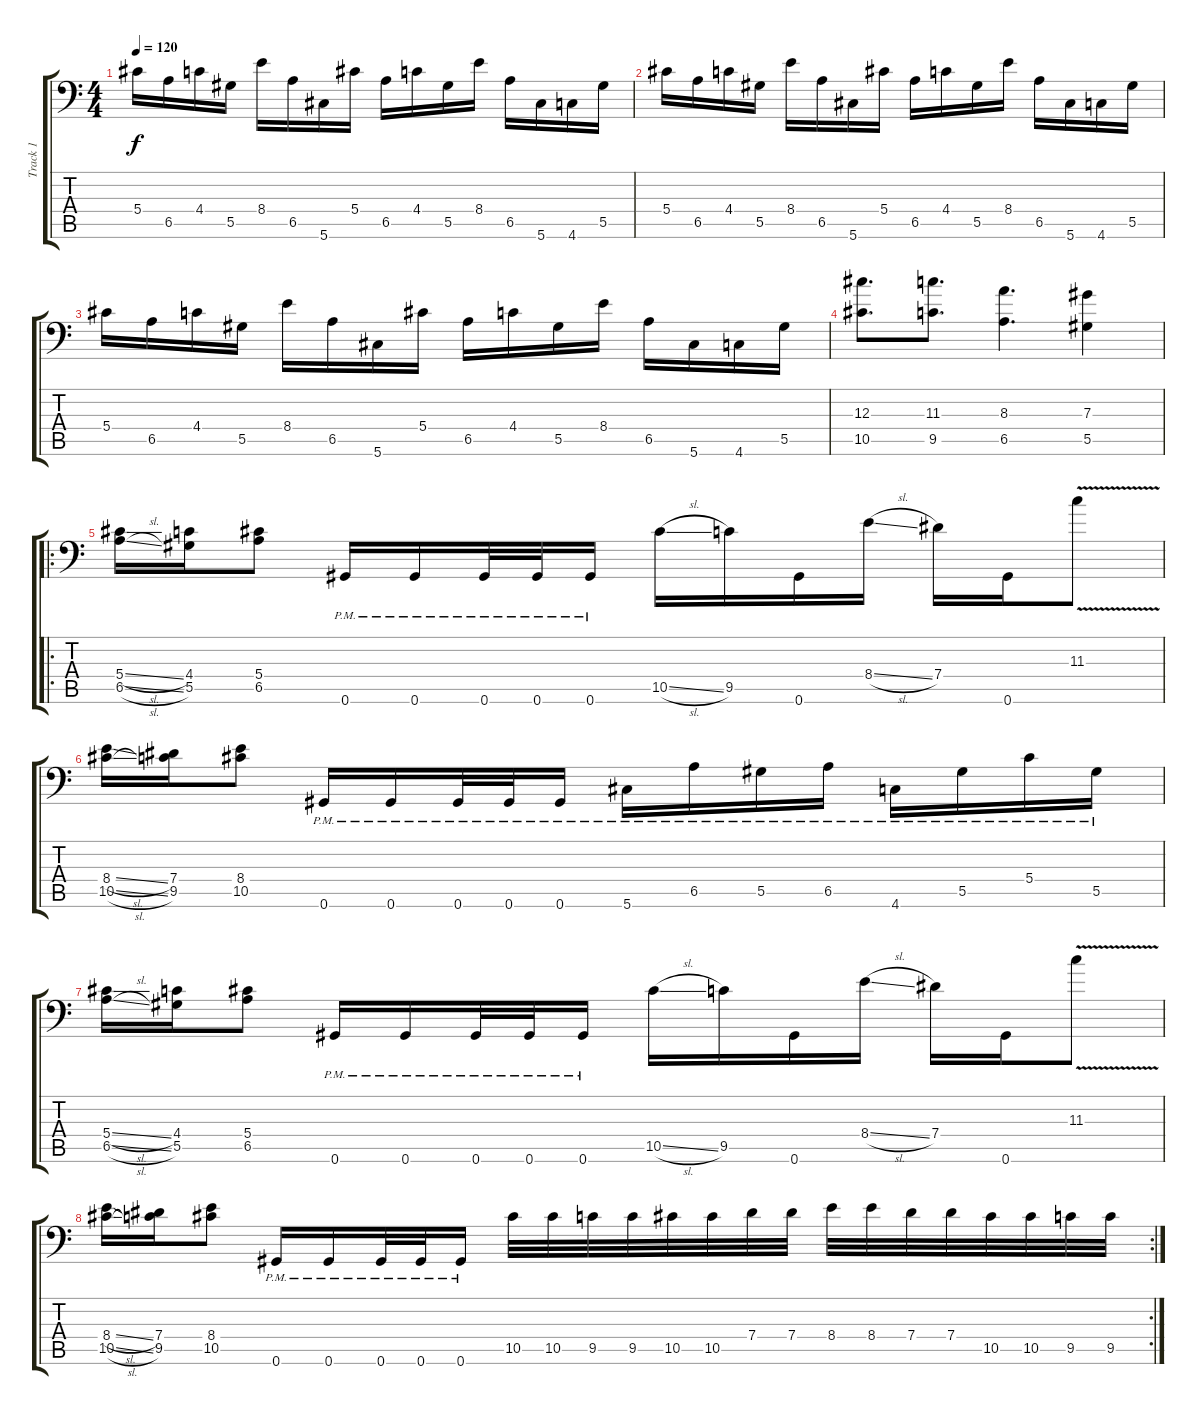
\track ("Track 1" "Track 1") {instrument distortionguitar}
\staff {score tabs}
\tuning (Bb3 F3 Db3 Ab2 Eb2 Ab1) {hide}
\ts (4 4)
\tempo 120
\clef f4
\ks c
5.4.16{dy f} 6.5.16 4.4.16 5.5.16 8.4.16 6.5.16 5.6.16 5.4.16 6.5.16 4.4.16 5.5.16 8.4.16 6.5.16 5.6.16 4.6.16 5.5.16 |
5.4.16 6.5.16 4.4.16 5.5.16 8.4.16 6.5.16 5.6.16 5.4.16 6.5.16 4.4.16 5.5.16 8.4.16 6.5.16 5.6.16 4.6.16 5.5.16 |
5.4.16 6.5.16 4.4.16 5.5.16 8.4.16 6.5.16 5.6.16 5.4.16 6.5.16 4.4.16 5.5.16 8.4.16 6.5.16 5.6.16 4.6.16 5.5.16 |
(12.3 10.5).8{d} (11.3 9.5).8{d} (8.3 6.5).4{d} (7.3 5.5).4 |
\ro
(5.4{sl} 6.5{sl}).16 (4.4 5.5).16 (5.4 6.5).8 0.6{pm}.16 0.6{pm}.16 0.6{pm}.32 0.6{pm}.32 0.6{pm}.16 10.5{sl}.16 9.5.16 0.6.16 8.4{sl}.16 7.4.16 0.6.16 11.3{v}.8 |
(8.4{sl} 10.5{sl}).16 (7.4 9.5).16 (8.4 10.5).8 0.6{pm}.16 0.6{pm}.16 0.6{pm}.32 0.6{pm}.32 0.6{pm}.16 5.6{pm}.16 6.5{pm}.16 5.5{pm}.16 6.5{pm}.16 4.6{pm}.16 5.5{pm}.16 5.4{pm}.16 5.5{pm}.16 |
(5.4{sl} 6.5{sl}).16 (4.4 5.5).16 (5.4 6.5).8 0.6{pm}.16 0.6{pm}.16 0.6{pm}.32 0.6{pm}.32 0.6{pm}.16 10.5{sl}.16 9.5.16 0.6.16 8.4{sl}.16 7.4.16 0.6.16 11.3{v}.8 |
\rc 2
(8.4{sl} 10.5{sl}).16 (7.4 9.5).16 (8.4 10.5).8 0.6{pm}.16 0.6{pm}.16 0.6{pm}.32 0.6{pm}.32 0.6{pm}.16 10.5.32 10.5.32 9.5.32 9.5.32 10.5.32 10.5.32 7.4.32 7.4.32 8.4.32 8.4.32 7.4.32 7.4.32 10.5.32 10.5.32 9.5.32 9.5.32
